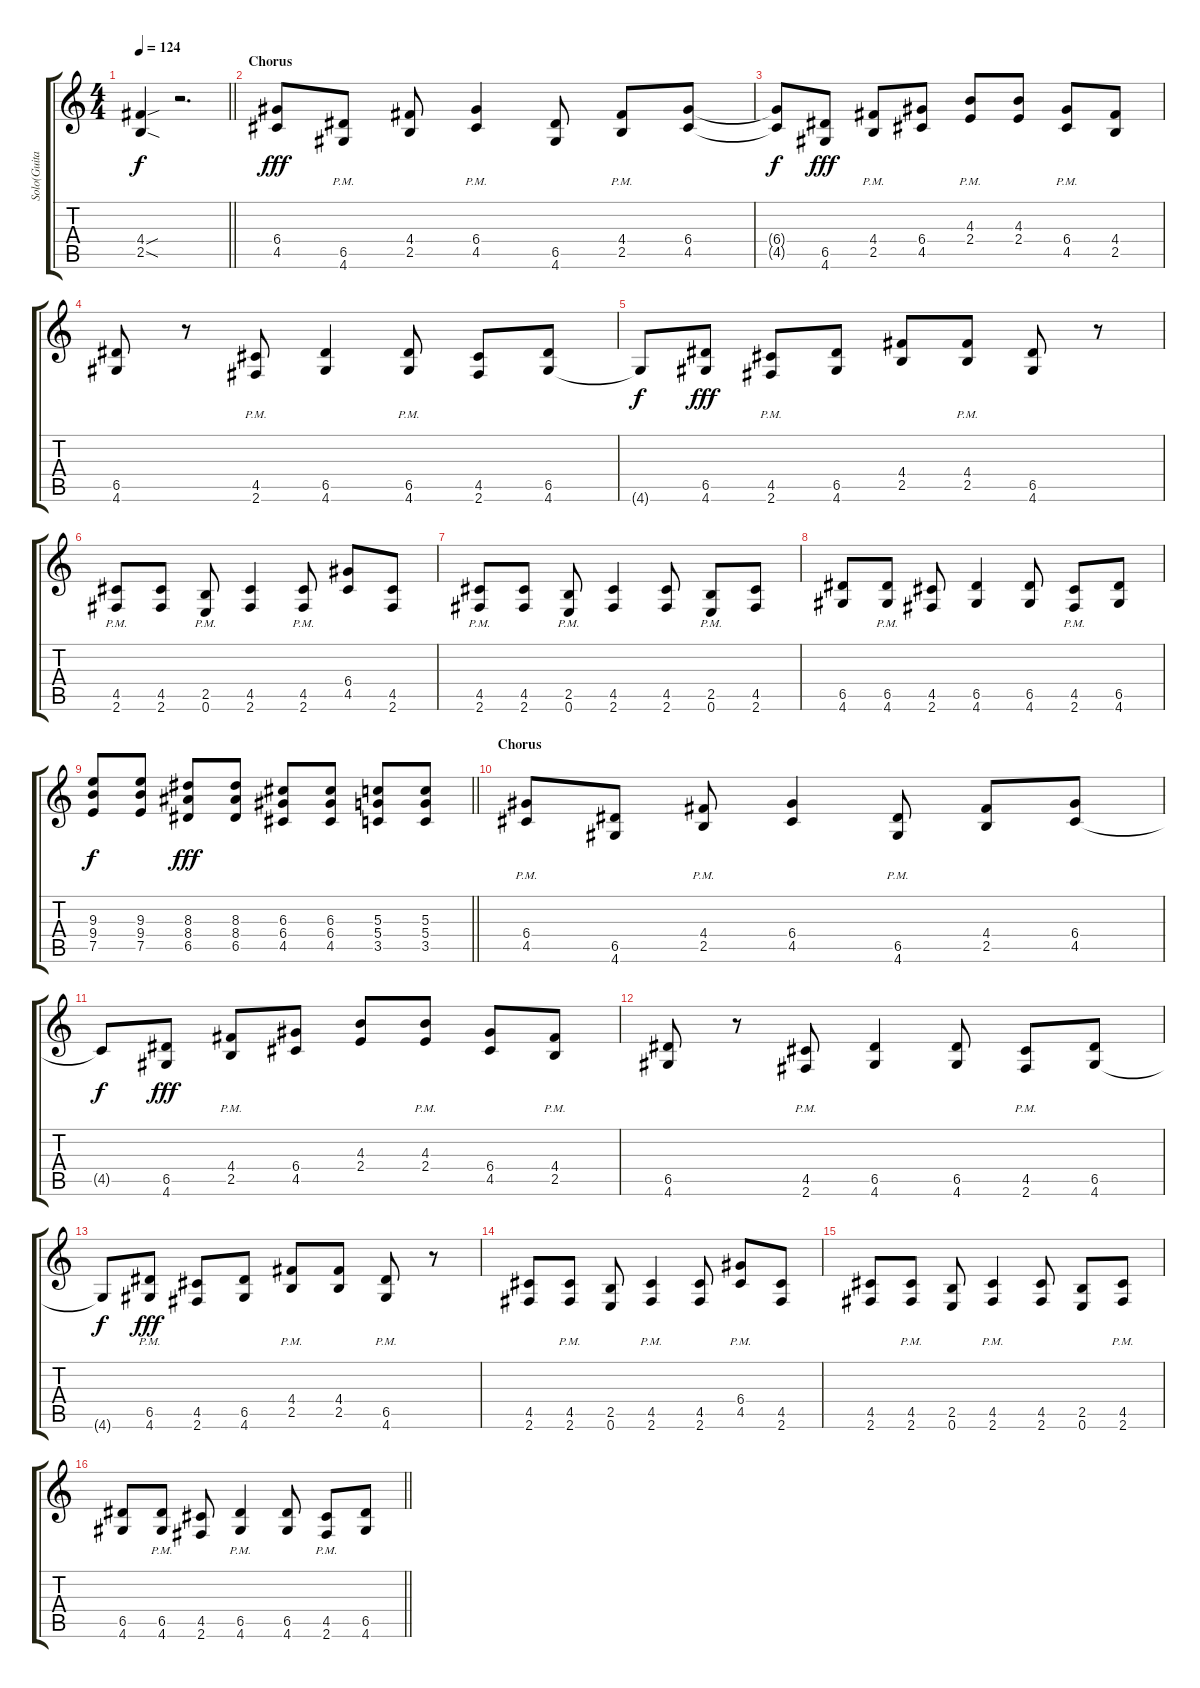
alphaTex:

\track ("Solo(Guitar)" "Solo(Guita") {instrument overdrivenguitar}
\staff {score tabs}
\tuning (E4 B3 G3 D3 A2 E2) {hide}
\ts (4 4)
\tempo 124
\clef g2
\barLineRight lightlight
\ks c
(4.4{sou} 2.5{sod}).4{dy f} r.2{d} |
\section ("" "Chorus")
(6.4 4.5).8{dy fff} (6.5 4.6{pm}).8 (4.4 2.5).8 (6.4 4.5{pm}).4 (6.5 4.6).8 (4.4 2.5{pm}).8 (6.4 4.5).8 |
(6.4{t} 4.5{t}).8{dy f} (6.5 4.6).8{dy fff} (4.4 2.5{pm}).8 (6.4 4.5).8 (4.3 2.4{pm}).8 (4.3 2.4).8 (6.4 4.5{pm}).8 (4.4 2.5).8 |
(6.5 4.6).8 r.8 (4.5 2.6{pm}).8 (6.5 4.6).4 (6.5 4.6{pm}).8 (4.5 2.6).8 (6.5 4.6).8 |
4.6{t}.8{dy f} (6.5 4.6).8{dy fff} (4.5 2.6{pm}).8 (6.5 4.6).8 (4.4 2.5).8 (4.4 2.5{pm}).8 (6.5 4.6).8 r.8 |
(4.5 2.6{pm}).8 (4.5 2.6).8 (2.5 0.6{pm}).8 (4.5 2.6).4 (4.5 2.6{pm}).8 (6.4 4.5).8 (4.5 2.6).8 |
(4.5 2.6{pm}).8 (4.5 2.6).8 (2.5 0.6{pm}).8 (4.5 2.6).4 (4.5 2.6).8 (2.5 0.6{pm}).8 (4.5 2.6).8 |
(6.5 4.6).8 (6.5 4.6{pm}).8 (4.5 2.6).8 (6.5 4.6).4 (6.5 4.6).8 (4.5 2.6{pm}).8 (6.5 4.6).8 |
\barLineRight lightlight
(9.3 9.4 7.5).8{dy f} (9.3 9.4 7.5).8 (8.3 8.4 6.5).8{dy fff} (8.3 8.4 6.5).8 (6.3 6.4 4.5).8 (6.3 6.4 4.5).8 (5.3 5.4 3.5).8 (5.3 5.4 3.5).8 |
\section ("" "Chorus")
(6.4 4.5{pm}).8 (6.5 4.6).8 (4.4 2.5{pm}).8 (6.4 4.5).4 (6.5 4.6{pm}).8 (4.4 2.5).8 (6.4 4.5).8 |
4.5{t}.8{dy f} (6.5 4.6).8{dy fff} (4.4 2.5{pm}).8 (6.4 4.5).8 (4.3 2.4).8 (4.3 2.4{pm}).8 (6.4 4.5).8 (4.4 2.5{pm}).8 |
(6.5 4.6).8 r.8 (4.5 2.6{pm}).8 (6.5 4.6).4 (6.5 4.6).8 (4.5 2.6{pm}).8 (6.5 4.6).8 |
4.6{t}.8{dy f} (6.5 4.6{pm}).8{dy fff} (4.5 2.6).8 (6.5 4.6).8 (4.4 2.5{pm}).8 (4.4 2.5).8 (6.5 4.6{pm}).8 r.8 |
(4.5 2.6).8 (4.5 2.6{pm}).8 (2.5 0.6).8 (4.5 2.6{pm}).4 (4.5 2.6).8 (6.4 4.5{pm}).8 (4.5 2.6).8 |
(4.5 2.6).8 (4.5 2.6{pm}).8 (2.5 0.6).8 (4.5 2.6{pm}).4 (4.5 2.6).8 (2.5 0.6).8 (4.5 2.6{pm}).8 |
\barLineRight lightlight
(6.5 4.6).8 (6.5 4.6{pm}).8 (4.5 2.6).8 (6.5 4.6{pm}).4 (6.5 4.6).8 (4.5 2.6{pm}).8 (6.5 4.6).8
